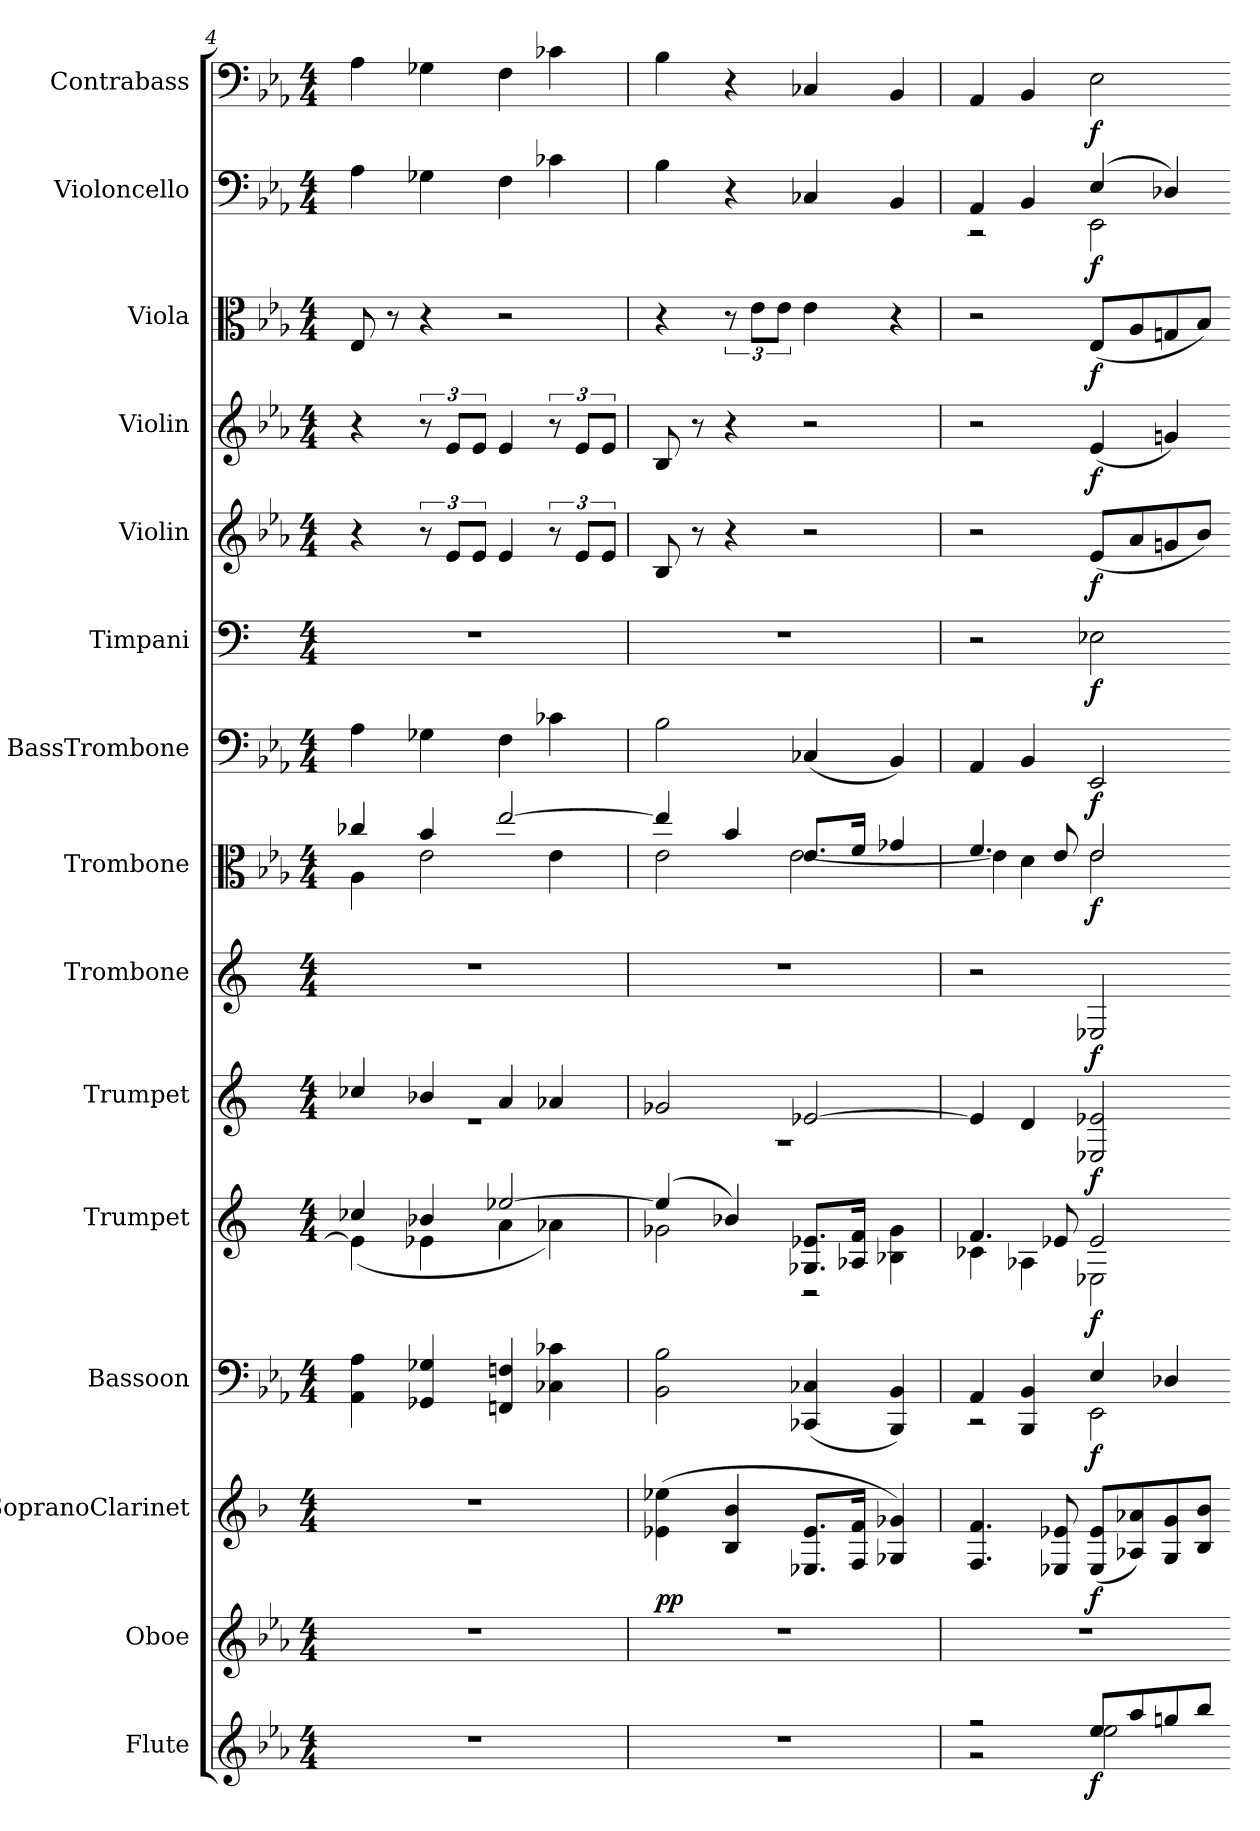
**kern	**dynam	**kern	**kern	**dynam	**kern	**dynam	**kern	**dynam	**kern	**dynam	**kern	**dynam	**kern	**dynam	**kern	**dynam	**kern	**dynam	**kern	**dynam	**kern	**dynam	**kern	**dynam	**kern	**dynam	**kern	**dynam
*part15	*part15	*part14	*part13	*part13	*part12	*part12	*part11	*part11	*part10	*part10	*part9	*part9	*part8	*part8	*part7	*part7	*part6	*part6	*part5	*part5	*part4	*part4	*part3	*part3	*part2	*part2	*part1	*part1
*staff15	*staff15	*staff14	*staff13	*staff13	*staff12	*staff12	*staff11	*staff11	*staff10	*staff10	*staff9	*staff9	*staff8	*staff8	*staff7	*staff7	*staff6	*staff6	*staff5	*staff5	*staff4	*staff4	*staff3	*staff3	*staff2	*staff2	*staff1	*staff1
*I"Flute	*	*I"Oboe	*I"SopranoClarinet	*	*I"Bassoon	*	*I"Trumpet	*	*I"Trumpet	*	*I"Trombone	*	*I"Trombone	*	*I"BassTrombone	*	*I"Timpani	*	*I"Violin	*	*I"Violin	*	*I"Viola	*	*I"Violoncello	*	*I"Contrabass	*
*I'Fl	*	*I'Ob	*	*	*I'Bsn	*	*I'Tpt	*	*I'Tpt	*	*I'Trb	*	*I'Trb	*	*	*	*I'Timp	*	*I'Vln	*	*I'Vln	*	*I'Vla	*	*I'Vc	*	*I'Cb	*
*clefG2	*	*clefG2	*clefG2	*	*clefF4	*	*clefG2	*	*clefG2	*	*clefG2	*	*clefC3	*	*clefF4	*	*clefF4	*	*clefG2	*	*clefG2	*	*clefC3	*	*clefF4	*	*clefF4	*
*k[b-e-a-]	*	*k[b-e-a-]	*k[b-]	*	*k[b-e-a-]	*	*k[]	*	*k[]	*	*k[]	*	*k[b-e-a-]	*	*k[b-e-a-]	*	*k[]	*	*k[b-e-a-]	*	*k[b-e-a-]	*	*k[b-e-a-]	*	*k[b-e-a-]	*	*k[b-e-a-]	*
*M4/4	*	*M4/4	*M4/4	*	*M4/4	*	*M4/4	*	*M4/4	*	*M4/4	*	*M4/4	*	*M4/4	*	*M4/4	*	*M4/4	*	*M4/4	*	*M4/4	*	*M4/4	*	*M4/4	*
=4	=4	=4	=4	=4	=4	=4	=4	=4	=4	=4	=4	=4	=4	=4	=4	=4	=4	=4	=4	=4	=4	=4	=4	=4	=4	=4	=4	=4
*	*	*	*	*	*	*	*^	*	*^	*	*	*	*^	*	*	*	*	*	*	*	*	*	*	*	*	*	*	*
1r	.	1r	1r	.	4AA-\ 4A-\	.	4cc-X/	(4e-\]	.	4cc-X/	1r	.	1r	.	4cc-X/	4A-\	.	4A-\	.	1r	.	4r	.	4r	.	8E-/	.	4A-\	.	4A-\	.
.	.	.	.	.	.	.	.	.	.	.	.	.	.	.	.	.	.	.	.	.	.	.	.	.	.	8r	.	.	.	.	.
.	.	.	.	.	4GG-X/ 4G-X/	.	4b-X/	4e-X\	.	4b-X/	.	.	.	.	4b-/	2e-\	.	4G-X\	.	.	.	12r	.	12r	.	4r	.	4G-X\	.	4G-X\	.
.	.	.	.	.	.	.	.	.	.	.	.	.	.	.	.	.	.	.	.	.	.	12e-/L	.	12e-/L	.	.	.	.	.	.	.
.	.	.	.	.	.	.	.	.	.	.	.	.	.	.	.	.	.	.	.	.	.	12e-/J	.	12e-/J	.	.	.	.	.	.	.
.	.	.	.	.	4FFn/ 4Fn/	.	[2ee-X/	4a\	.	4a/	.	.	.	.	[2ee-/	.	.	4F\	.	.	.	4e-/	.	4e-/	.	2r	.	4F\	.	4F\	.
.	.	.	.	.	4C-X\ 4c-X\	.	.	4a-X\)	.	4a-X/	.	.	.	.	.	4e-\	.	4c-X\	.	.	.	12r	.	12r	.	.	.	4c-X\	.	4c-X\	.
.	.	.	.	.	.	.	.	.	.	.	.	.	.	.	.	.	.	.	.	.	.	12e-/L	.	12e-/L	.	.	.	.	.	.	.
.	.	.	.	.	.	.	.	.	.	.	.	.	.	.	.	.	.	.	.	.	.	12e-/J	.	12e-/J	.	.	.	.	.	.	.
=5	=5	=5	=5	=5	=5	=5	=5	=5	=5	=5	=5	=5	=5	=5	=5	=5	=5	=5	=5	=5	=5	=5	=5	=5	=5	=5	=5	=5	=5	=5	=5
1r	.	1r	(4e-X\ 4ee-X\	pp	2BB-\ 2B-\	.	(4ee-/]	2g-X\	.	2g-X/	1r	.	1r	.	4ee-/]	2e-\	.	2B-\	.	1r	.	8B-/	.	8B-/	.	4r	.	4B-\	.	4B-\	.
.	.	.	.	.	.	.	.	.	.	.	.	.	.	.	.	.	.	.	.	.	.	8r	.	8r	.	.	.	.	.	.	.
.	.	.	4B-/ 4b-/	.	.	.	4b-X/)	.	.	.	.	.	.	.	4b-/	.	.	.	.	.	.	4r	.	4r	.	12r	.	4r	.	4r	.
.	.	.	.	.	.	.	.	.	.	.	.	.	.	.	.	.	.	.	.	.	.	.	.	.	.	12e-\L	.	.	.	.	.
.	.	.	.	.	.	.	.	.	.	.	.	.	.	.	.	.	.	.	.	.	.	.	.	.	.	12e-\J	.	.	.	.	.
.	.	.	8.E-X/ 8.e-/L	.	(4CC-X/ 4C-X/	.	8.G-X/ 8.e-X/L	2r	.	[2e-X/	.	.	.	.	8.e-/L	[2e-\	.	(4C-X/	.	.	.	2r	.	2r	.	4e-\	.	4C-X/	.	4C-X/	.
.	.	.	16F/ 16f/Jk	.	.	.	16A-X/ 16f/Jk	.	.	.	.	.	.	.	16f/Jk	.	.	.	.	.	.	.	.	.	.	.	.	.	.	.	.
.	.	.	4G-X/ 4g-X/)	.	4BBB-/ 4BB-/)	.	4B-X\ 4g-\	.	.	.	.	.	.	.	4g-X/	.	.	4BB-/)	.	.	.	.	.	.	.	4r	.	4BB-/	.	4BB-/	.
*	*	*	*	*	*	*	*	*	*	*v	*v	*	*	*	*	*	*	*	*	*	*	*	*	*	*	*	*	*	*	*	*
=6	=6	=6	=6	=6	=6	=6	=6	=6	=6	=6	=6	=6	=6	=6	=6	=6	=6	=6	=6	=6	=6	=6	=6	=6	=6	=6	=6	=6	=6	=6
*^	*	*	*	*	*^	*	*	*	*	*	*	*	*	*	*	*	*	*	*	*	*	*	*	*	*	*	*^	*	*	*
2r	2r	.	1r	4.F/ 4.f/	.	4AA-/	2r	.	4.f/	4c-X\	.	4e-/]	.	2r	.	4.f/	4e-\]	.	4AA-/	.	2r	.	2r	.	2r	.	2r	.	4AA-/	2r	.	4AA-/	.
.	.	.	.	.	.	4BBB-/ 4BB-/	.	.	.	4A-X\	.	4d/	.	.	.	.	4d\	.	4BB-/	.	.	.	.	.	.	.	.	.	4BB-/	.	.	4BB-/	.
.	.	.	.	8E-X/ 8e-X/	.	.	.	.	8e-X/	.	.	.	.	.	.	8e-/	.	.	.	.	.	.	.	.	.	.	.	.	.	.	.	.	.
8ee-/L	2ee-\	f	.	(8E-/ 8e-/L	f	4E-/	2EE-\	f	2e-/	2E-X\	f	2E-X/ 2e-X/	f	2E-X/	f	2e-/	2e-\	f	2EE-/	f	2E-X\	f	(8e-/L	f	(4e-/	f	(8E-/L	f	(4E-/	2EE-\	f	2E-\	f
8aa-/	.	.	.	8A-X/ 8a-X/)	.	.	.	.	.	.	.	.	.	.	.	.	.	.	.	.	.	.	8a-/	.	.	.	8A-/	.	.	.	.	.	.
8ggn/	.	.	.	8G/ 8g/	.	4D-X/	.	.	.	.	.	.	.	.	.	.	.	.	.	.	.	.	8gn/	.	4gn/)	.	8Gn/	.	4D-X/)	.	.	.	.
8bb-/J	.	.	.	8B-/ 8b-/J	.	.	.	.	.	.	.	.	.	.	.	.	.	.	.	.	.	.	8b-/J)	.	.	.	8B-/J)	.	.	.	.	.	.
*	*	*	*	*	*	*v	*v	*	*	*	*	*	*	*	*	*v	*v	*	*	*	*	*	*	*	*	*	*	*	*v	*v	*	*	*
*v	*v	*	*	*	*	*	*	*v	*v	*	*	*	*	*	*	*	*	*	*	*	*	*	*	*	*	*	*	*	*	*
=-	=-	=-	=-	=-	=-	=-	=-	=-	=-	=-	=-	=-	=-	=-	=-	=-	=-	=-	=-	=-	=-	=-	=-	=-	=-	=-	=-	=-
*-	*-	*-	*-	*-	*-	*-	*-	*-	*-	*-	*-	*-	*-	*-	*-	*-	*-	*-	*-	*-	*-	*-	*-	*-	*-	*-	*-	*-
